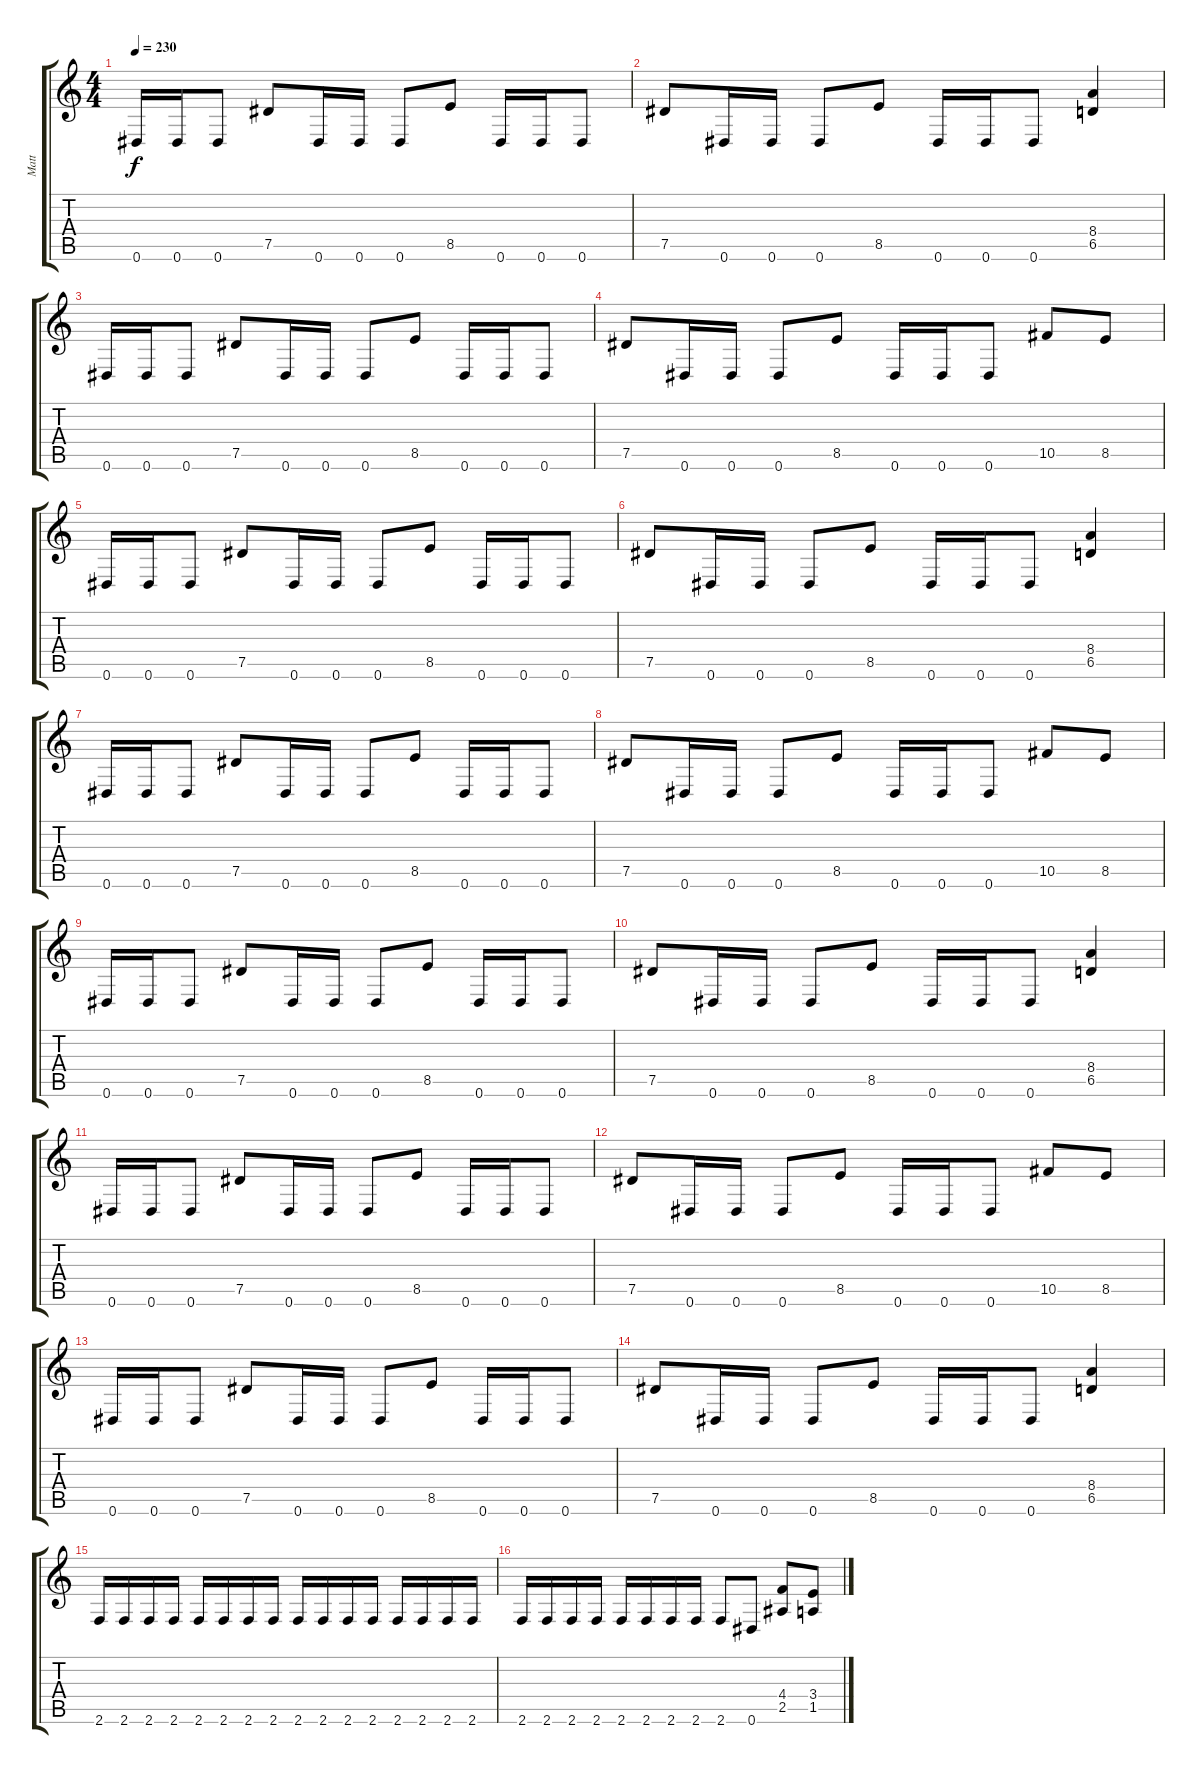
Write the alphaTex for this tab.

\track ("Matt" "Matt") {instrument overdrivenguitar}
\staff {score tabs}
\tuning (Eb4 Bb3 Gb3 Db3 Ab2 Eb2) {hide}
\ts (4 4)
\tempo 230
\clef g2
\ks c
0.6.16{dy f} 0.6.16 0.6.8 7.5.8 0.6.16 0.6.16 0.6.8 8.5.8 0.6.16 0.6.16 0.6.8 |
7.5.8 0.6.16 0.6.16 0.6.8 8.5.8 0.6.16 0.6.16 0.6.8 (8.4 6.5).4 |
0.6.16 0.6.16 0.6.8 7.5.8 0.6.16 0.6.16 0.6.8 8.5.8 0.6.16 0.6.16 0.6.8 |
7.5.8 0.6.16 0.6.16 0.6.8 8.5.8 0.6.16 0.6.16 0.6.8 10.5.8 8.5.8 |
0.6.16 0.6.16 0.6.8 7.5.8 0.6.16 0.6.16 0.6.8 8.5.8 0.6.16 0.6.16 0.6.8 |
7.5.8 0.6.16 0.6.16 0.6.8 8.5.8 0.6.16 0.6.16 0.6.8 (8.4 6.5).4 |
0.6.16 0.6.16 0.6.8 7.5.8 0.6.16 0.6.16 0.6.8 8.5.8 0.6.16 0.6.16 0.6.8 |
7.5.8 0.6.16 0.6.16 0.6.8 8.5.8 0.6.16 0.6.16 0.6.8 10.5.8 8.5.8 |
0.6.16 0.6.16 0.6.8 7.5.8 0.6.16 0.6.16 0.6.8 8.5.8 0.6.16 0.6.16 0.6.8 |
7.5.8 0.6.16 0.6.16 0.6.8 8.5.8 0.6.16 0.6.16 0.6.8 (8.4 6.5).4 |
0.6.16 0.6.16 0.6.8 7.5.8 0.6.16 0.6.16 0.6.8 8.5.8 0.6.16 0.6.16 0.6.8 |
7.5.8 0.6.16 0.6.16 0.6.8 8.5.8 0.6.16 0.6.16 0.6.8 10.5.8 8.5.8 |
0.6.16 0.6.16 0.6.8 7.5.8 0.6.16 0.6.16 0.6.8 8.5.8 0.6.16 0.6.16 0.6.8 |
7.5.8 0.6.16 0.6.16 0.6.8 8.5.8 0.6.16 0.6.16 0.6.8 (8.4 6.5).4 |
2.6.16 2.6.16 2.6.16 2.6.16 2.6.16 2.6.16 2.6.16 2.6.16 2.6.16 2.6.16 2.6.16 2.6.16 2.6.16 2.6.16 2.6.16 2.6.16 |
2.6.16 2.6.16 2.6.16 2.6.16 2.6.16 2.6.16 2.6.16 2.6.16 2.6.8 0.6.8 (4.4 2.5).8 (3.4 1.5).8
